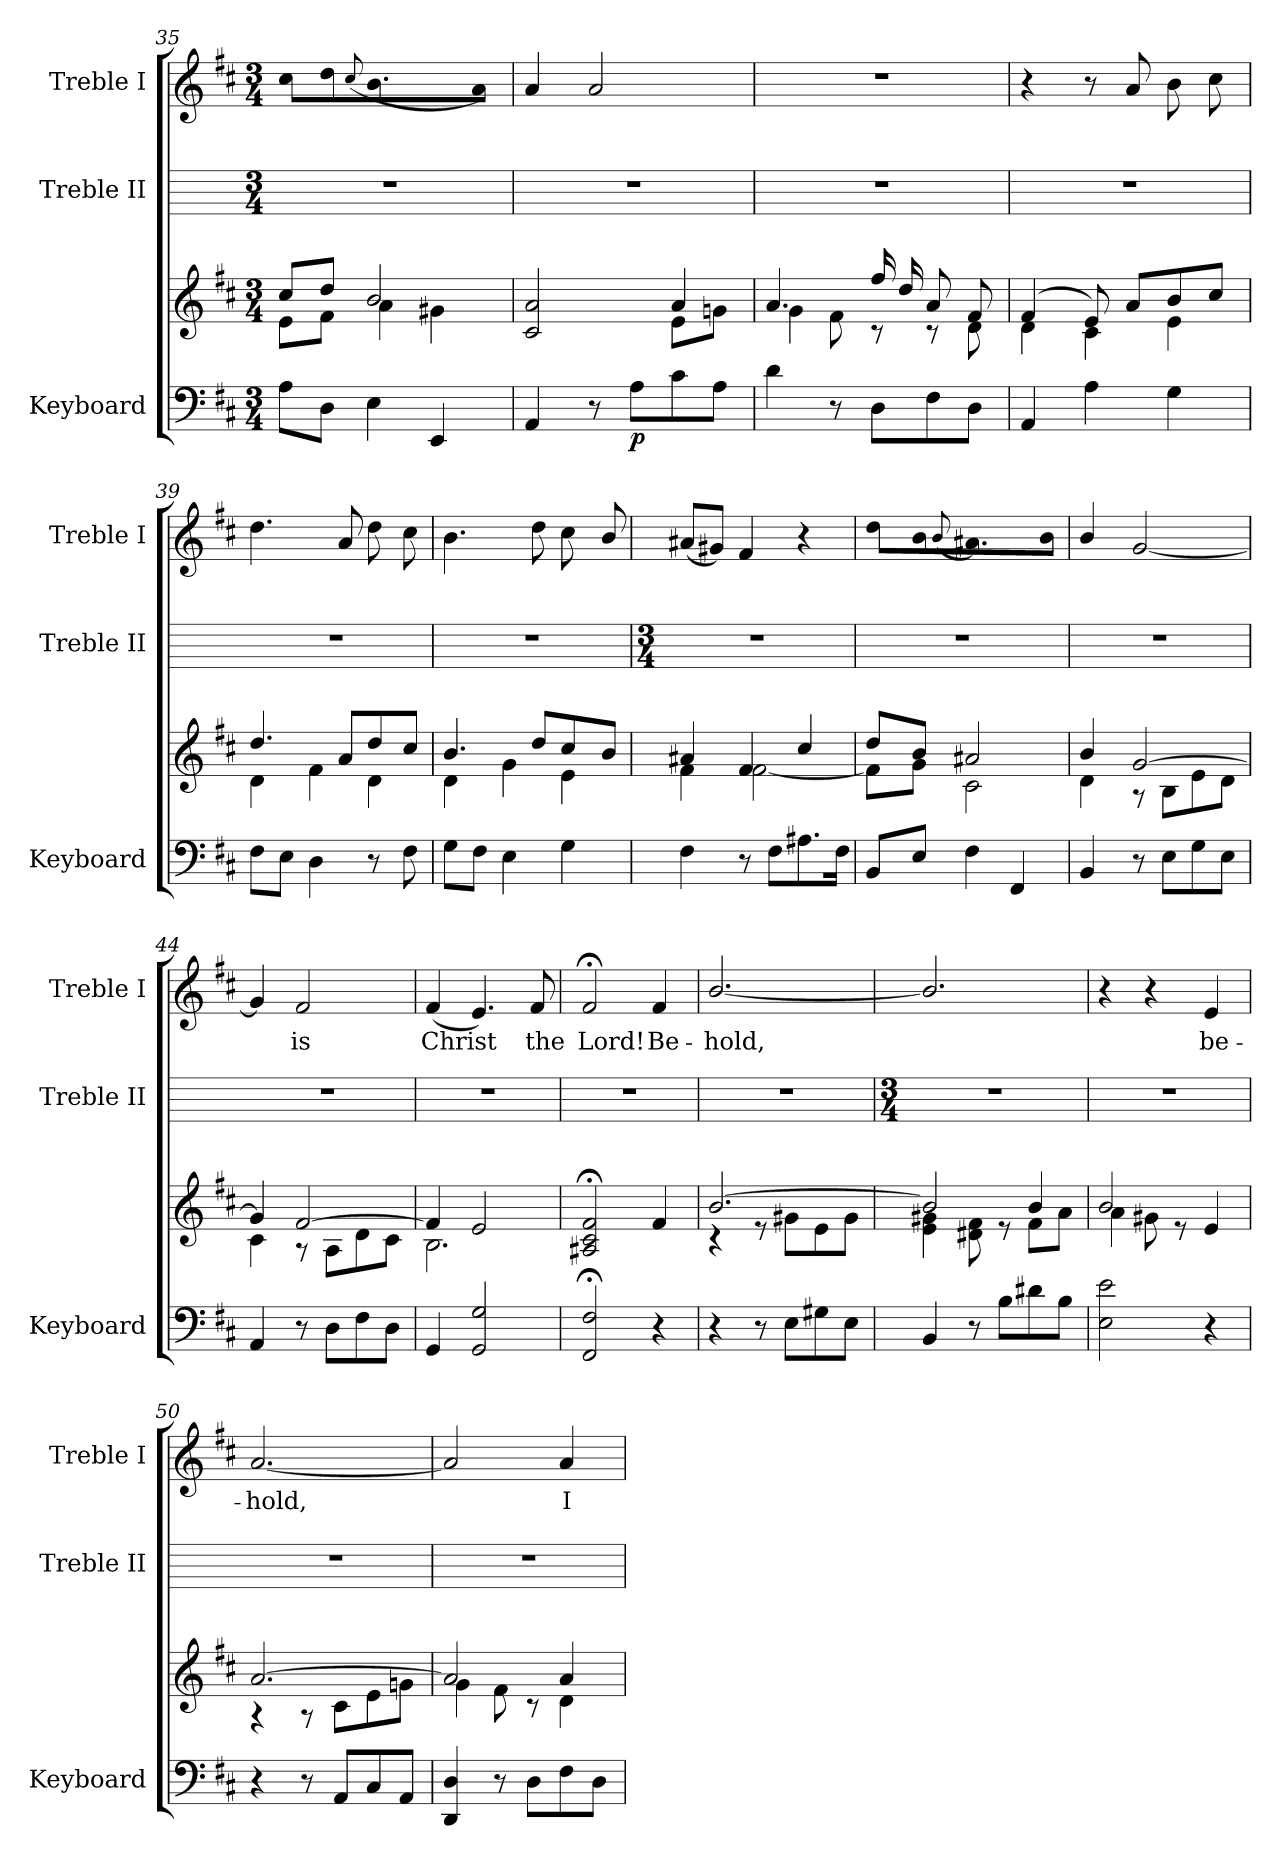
**kern	**kern	**dynam	**kern	**kern	**text
*part3	*part3	*part3	*part2	*part1	*part1
*staff4	*staff3	*staff3/4	*staff2	*staff1	*staff1
*I"Keyboard	*	*	*I"Treble II	*I"Treble I	*
*I'Keyboard	*	*	*I'Treble II	*I'Treble I	*
*clefF4	*clefG2	*	*	*clefG2	*
*k[f#c#]	*k[f#c#]	*	*	*k[f#c#]	*
*D:	*D:	*	*	*D:	*
*M3/4	*M3/4	*	*M3/4	*M3/4	*
=35	=35	=35	=35	=35	=35
*	*^	*	*	*	*
!	!	!	!	!	!	!LO:LY:b
8AL	8cc#/L	8e\L	.	2.r	8cc#	all,
!	!	!	!	!	!	!LO:LY:b
8DJ	8dd/J	8f#\J	.	.	8dd	to
!	!	!	!	!	!	!LO:LY:b
.	.	.	.	.	(<8qqcc#/L	all
4E	2b/	4a\	.	.	4.b/	.
4EE	.	4g#X\	.	.	.	.
.	.	.	.	.	8aJ)	.
=36	=36	=36	=36	=36	=36	=36
!	!	!	!	!	!	!LO:LY:b
4AA	2c#/ 2a/	2ryy	.	2.r	4a	peo-
!	!	!	!	!	!	!LO:LY:b
8r	.	.	.	.	2a	-ple:
!	!	!	!LO:DY:b=2	!	!	!
8AL	.	.	p	.	.	.
8c#	4a/	8e\L	.	.	.	.
8AJ	.	8gn\J	.	.	.	.
=37	=37	=37	=37	=37	=37	=37
!	!	!	!	!	!LO:N:vis=1	!
4d	4.a/	4g\	.	2.r	2.r	.
8r	.	8f#\	.	.	.	.
8DL	16ff#/LL	8r	.	.	.	.
.	16dd/	.	.	.	.	.
8F#	8a/	8r	.	.	.	.
8DJ	8f#/J	8d\	.	.	.	.
=38	=38	=38	=38	=38	=38	=38
4AA	(>4f#/	4d\	.	2.r	4r	.
4A	8e/)	4c#\	.	.	8r	.
!	!	!	!	!	!	!LO:LY:b
.	8a/L	.	.	.	8a	For
!	!	!	!	!	!	!LO:LY:b
4G	8b/	4e\	.	.	8b	un-
!	!	!	!	!	!	!LO:LY:b
.	8cc#/J	.	.	.	8cc#	-to
=39	=39	=39	=39	=39	=39	=39
!	!	!	!	!	!	!LO:LY:b
8F#L	4.dd/	4d\	.	2.r	4.dd	you,
8EJ	.	.	.	.	.	.
4D	.	4f#\	.	.	.	.
!	!	!	!	!	!	!LO:LY:b
.	8a/L	.	.	.	8a	to
!	!	!	!	!	!	!LO:LY:b
8r	8dd/	4d\	.	.	8dd	you
!	!	!	!	!	!	!LO:LY:b
8F#	8cc#/J	.	.	.	8cc#	this
=40	=40	=40	=40	=40	=40	=40
!	!	!	!	!	!	!LO:LY:b
8GL	4.b/	4d\	.	2.r	4.b	day
8F#J	.	.	.	.	.	.
4E	.	4g\	.	.	.	.
!	!	!	!	!	!	!LO:LY:b
.	8dd/L	.	.	.	8dd	is
!	!	!	!	!	!	!LO:LY:b
4G	8cc#/	4e\	.	.	8cc#	born
!	!	!	!	!	!	!LO:LY:b
.	8b/J	.	.	.	8b/	a
!!LO:LB:g=z
=41	=41	=41	=41	=41	=41	=41
*	*	*	*	*M3/4	*	*
!	!	!	!	!	!	!LO:LY:b
4F#	4a#X/	4f#\	.	2.r	(<8a#XL	Sa-
.	.	.	.	.	8g#XJ)	.
!	!	!	!	!	!	!LO:LY:b
8r	4f#/	[2f#\	.	.	4f#	viour,
8F#L	.	.	.	.	.	.
8.A#X	4cc#/	.	.	.	4r	.
16F#J	.	.	.	.	.	.
=42	=42	=42	=42	=42	=42	=42
!	!	!	!	!	!	!LO:LY:b
8BBL	8dd/L	8f#\L]	.	2.r	8dd	which
!	!	!	!	!	!	!LO:LY:b
8EJ	8b/J	8g\J	.	.	8b/	is
!	!	!	!	!	!	!LO:LY:b
.	.	.	.	.	(<8qqb/L	Christ
4F#	2a#X/	2c#\	.	.	4.a#X)	.
4FF#	.	.	.	.	.	.
!	!	!	!	!	!	!LO:LY:b
.	.	.	.	.	8b/J	the
=43	=43	=43	=43	=43	=43	=43
!	!	!	!	!	!	!LO:LY:b
4BB	4b/	4d\	.	2.r	4b/	Lord!
!	!	!	!	!	!	!LO:LY:b
8r	[2g/	8r	.	.	[2g	which
8EL	.	8B\L	.	.	.	.
8G	.	8e\	.	.	.	.
8EJ	.	8d\J	.	.	.	.
=44	=44	=44	=44	=44	=44	=44
4AA	4g/]	4c#\	.	2.r	4g]	.
!	!	!	!	!	!	!LO:LY:b
8r	[2f#/	8r	.	.	2f#	is
8DL	.	8A\L	.	.	.	.
8F#	.	8d\	.	.	.	.
8DJ	.	8c#\J	.	.	.	.
=45	=45	=45	=45	=45	=45	=45
!	!	!	!	!	!	!LO:LY:b
4GG	4f#/]	2.B\	.	2.r	(<4f#	Christ
2GG 2G	2e/	.	.	.	4.e)	.
!	!	!	!	!	!	!LO:LY:b
.	.	.	.	.	8f#	the
=46	=46	=46	=46	=46	=46	=46
!	!	!LO:N:vis=1	!	!	!	!LO:LY:b
2FF#; 2F#;	2A#X/;< 2c#/;< 2f#/;<	2.ryy	.	2.r	2f#;<	Lord!
!	!	!	!	!	!	!LO:LY:b
4r	4f#/	.	.	.	4f#	Be-
=47	=47	=47	=47	=47	=47	=47
!	!	!	!	!	!	!LO:LY:b
4r	[2.b/	4r	.	2.r	[2.b/	-hold,
8r	.	8r	.	.	.	.
8EL	.	8g#X\L	.	.	.	.
8G#X	.	8e\	.	.	.	.
8EJ	.	8g#\J	.	.	.	.
!!LO:LB:g=z
=48	=48	=48	=48	=48	=48	=48
*	*	*	*	*M3/4	*	*
4BB	2b/]	4e\ 4g#X\	.	2.r	2.b/]	.
8r	.	8d#X\ 8f#\	.	.	.	.
8BL	.	8r	.	.	.	.
8d#X	4b/	8f#\L	.	.	.	.
8BJ	.	8a\J	.	.	.	.
=49	=49	=49	=49	=49	=49	=49
2E 2e	2b/	4a\	.	2.r	4r	.
.	.	8g#X\	.	.	4r	.
.	.	8r	.	.	.	.
!	!	!	!	!	!	!LO:LY:b
4r	4e/	4ryy	.	.	4e	be-
=50	=50	=50	=50	=50	=50	=50
!	!	!	!	!	!	!LO:LY:b
4r	[2.a/	4r	.	2.r	[2.a	-hold,
8r	.	8r	.	.	.	.
8AAL	.	8c#\L	.	.	.	.
8C#	.	8e\	.	.	.	.
8AAJ	.	8gn\J	.	.	.	.
=51	=51	=51	=51	=51	=51	=51
4DD 4D	2a/]	4g\	.	2.r	2a]	.
8r	.	8f#\	.	.	.	.
8DL	.	8r	.	.	.	.
!	!	!	!	!	!	!LO:LY:b
8F#	4a/	4d\	.	.	4a	I
8DJ	.	.	.	.	.	.
*	*v	*v	*	*	*	*
=	=	=	=	=	=
*-	*-	*-	*-	*-	*-
